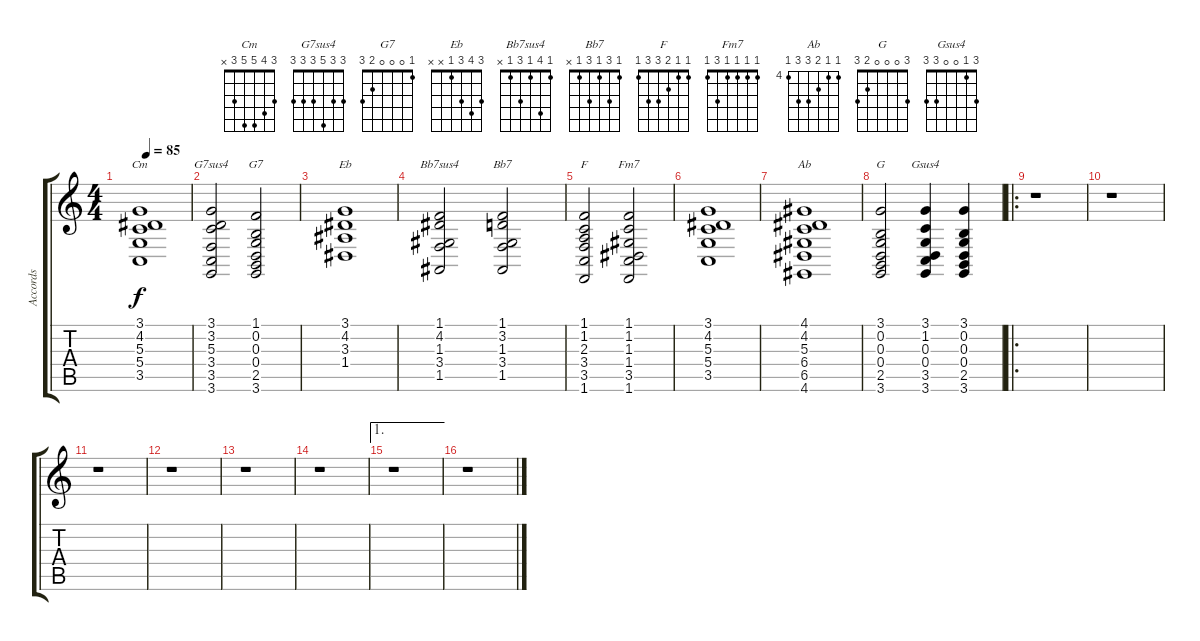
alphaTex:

\track ("Accords" "Accords") {instrument lead3calliope}
\staff {score tabs}
\tuning (E4 B3 G3 D3 A2 E2) {hide}
\chord ("Cm" 3 4 5 5 3 x)
\chord ("G7sus4" 3 3 5 3 3 3)
\chord ("G7" 1 0 0 0 2 3)
\chord ("Eb" 3 4 3 1 x x)
\chord ("Bb7sus4" 1 4 1 3 1 x)
\chord ("Bb7" 1 3 1 3 1 x)
\chord ("F" 1 1 2 3 3 1)
\chord ("Fm7" 1 1 1 1 3 1)
\chord ("Ab" 4 4 5 6 6 4) {firstfret 4}
\chord ("G" 3 0 0 0 2 3)
\chord ("Gsus4" 3 1 0 0 3 3)
\ts (4 4)
\tempo 85
\clef g2
\ks c
(3.1 4.2 5.3 5.4 3.5).1{ch "Cm" dy f instrument lead3calliope} |
(3.1 3.2 5.3 3.4 3.5 3.6).2{ch "G7sus4"} (1.1 0.2 0.3 0.4 2.5 3.6).2{ch "G7"} |
(3.1 4.2 3.3 1.4).1{ch "Eb"} |
(1.1 4.2 1.3 3.4 1.5).2{ch "Bb7sus4"} (1.1 3.2 1.3 3.4 1.5).2{ch "Bb7"} |
(1.1 1.2 2.3 3.4 3.5 1.6).2{ch "F"} (1.1 1.2 1.3 1.4 3.5 1.6).2{ch "Fm7"} |
(3.1 4.2 5.3 5.4 3.5).1 |
(4.1 4.2 5.3 6.4 6.5 4.6).1{ch "Ab"} |
(3.1 0.2 0.3 0.4 2.5 3.6).2{ch "G"} (3.1 1.2 0.3 0.4 3.5 3.6).4{ch "Gsus4"} (3.1 0.2 0.3 0.4 2.5 3.6).4 |
\ro
r.1 |
r.1 |
r.1 |
r.1 |
r.1 |
r.1 |
\ae 1
r.1 |
r.1
